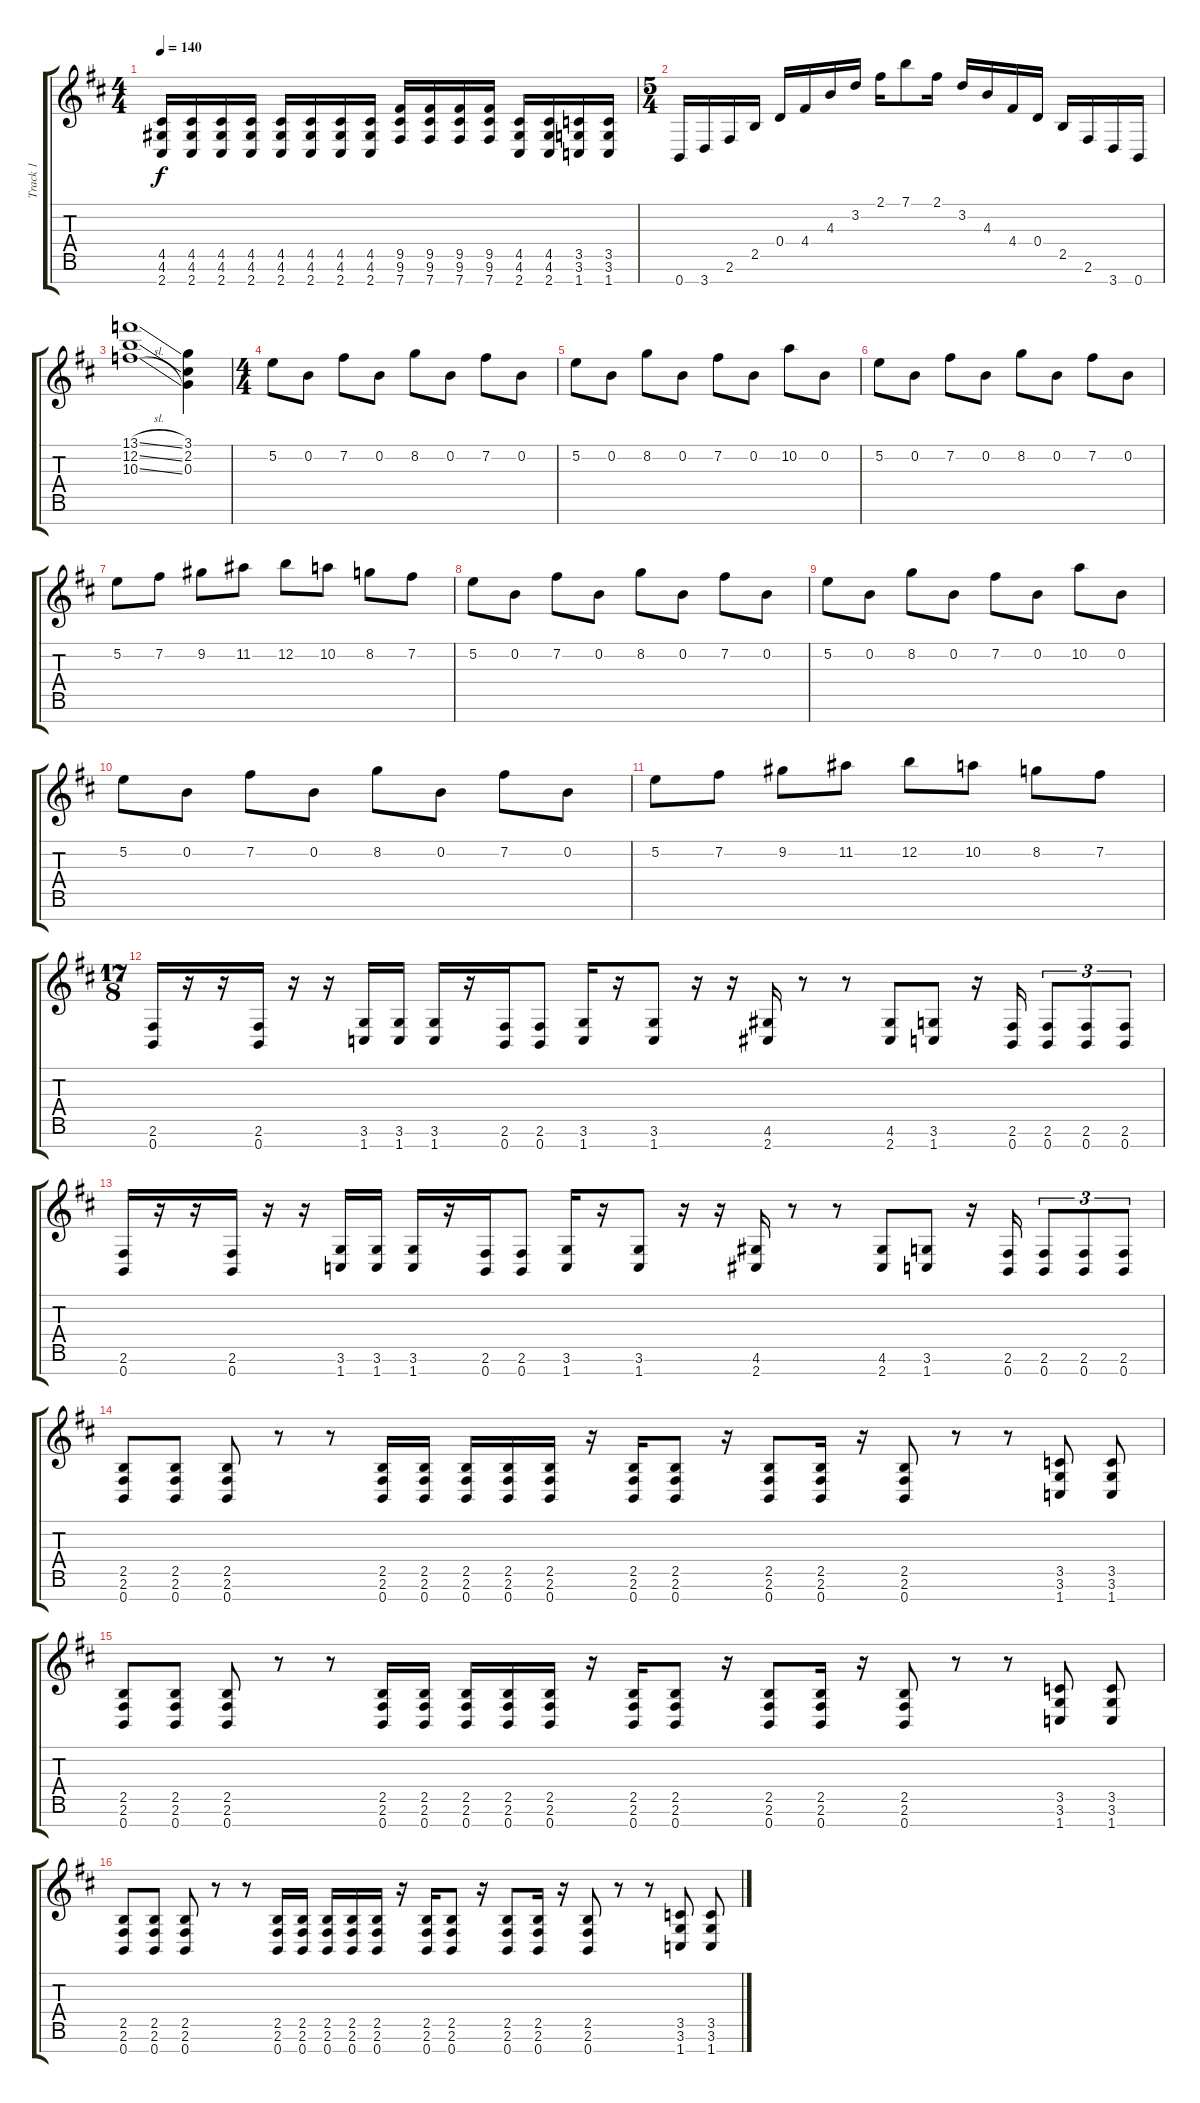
\track ("Track 1" "Track 1") {instrument overdrivenguitar}
\staff {score tabs}
\tuning (E4 B3 G3 D3 A2 E2 B1) {hide}
\ts (4 4)
\tempo 140
\clef g2
\ks bminor
(4.5 4.6 2.7).16{dy f} (4.5 4.6 2.7).16 (4.5 4.6 2.7).16 (4.5 4.6 2.7).16 (4.5 4.6 2.7).16 (4.5 4.6 2.7).16 (4.5 4.6 2.7).16 (4.5 4.6 2.7).16 (9.5 9.6 7.7).16 (9.5 9.6 7.7).16 (9.5 9.6 7.7).16 (9.5 9.6 7.7).16 (4.5 4.6 2.7).16 (4.5 4.6 2.7).16 (3.5 3.6 1.7).16 (3.5 3.6 1.7).16 |
\ts (5 4)
0.7.16 3.7.16 2.6.16 2.5.16 0.4.16 4.4.16 4.3.16 3.2.16 2.1.16 7.1.8 2.1.16 3.2.16 4.3.16 4.4.16 0.4.16 2.5.16 2.6.16 3.7.16 0.7.16 |
(13.1{sl} 12.2{sl} 10.3{sl}).1 (3.1 2.2 0.3).4 |
\ts (4 4)
5.2.8 0.2.8 7.2.8 0.2.8 8.2.8 0.2.8 7.2.8 0.2.8 |
5.2.8 0.2.8 8.2.8 0.2.8 7.2.8 0.2.8 10.2.8 0.2.8 |
5.2.8 0.2.8 7.2.8 0.2.8 8.2.8 0.2.8 7.2.8 0.2.8 |
5.2.8 7.2.8 9.2.8 11.2.8 12.2.8 10.2.8 8.2.8 7.2.8 |
5.2.8 0.2.8 7.2.8 0.2.8 8.2.8 0.2.8 7.2.8 0.2.8 |
5.2.8 0.2.8 8.2.8 0.2.8 7.2.8 0.2.8 10.2.8 0.2.8 |
5.2.8 0.2.8 7.2.8 0.2.8 8.2.8 0.2.8 7.2.8 0.2.8 |
5.2.8 7.2.8 9.2.8 11.2.8 12.2.8 10.2.8 8.2.8 7.2.8 |
\ts (17 8)
(2.6 0.7).16 r.16 r.16 (2.6 0.7).16 r.16 r.16 (3.6 1.7).16 (3.6 1.7).16 (3.6 1.7).16 r.16 (2.6 0.7).16 (2.6 0.7).8 (3.6 1.7).16 r.16 (3.6 1.7).8 r.16 r.16 (4.6 2.7).16 r.8 r.8 (4.6 2.7).8 (3.6 1.7).8 r.16 (2.6 0.7).16 (2.6 0.7).8{tu (3 2)} (2.6 0.7).8{tu (3 2)} (2.6 0.7).8{tu (3 2)} |
(2.6 0.7).16 r.16 r.16 (2.6 0.7).16 r.16 r.16 (3.6 1.7).16 (3.6 1.7).16 (3.6 1.7).16 r.16 (2.6 0.7).16 (2.6 0.7).8 (3.6 1.7).16 r.16 (3.6 1.7).8 r.16 r.16 (4.6 2.7).16 r.8 r.8 (4.6 2.7).8 (3.6 1.7).8 r.16 (2.6 0.7).16 (2.6 0.7).8{tu (3 2)} (2.6 0.7).8{tu (3 2)} (2.6 0.7).8{tu (3 2)} |
(2.5 2.6 0.7).8 (2.5 2.6 0.7).8 (2.5 2.6 0.7).8 r.8 r.8 (2.5 2.6 0.7).16 (2.5 2.6 0.7).16 (2.5 2.6 0.7).16 (2.5 2.6 0.7).16 (2.5 2.6 0.7).16 r.16 (2.5 2.6 0.7).16 (2.5 2.6 0.7).8 r.16 (2.5 2.6 0.7).8 (2.5 2.6 0.7).16 r.16 (2.5 2.6 0.7).8 r.8 r.8 (3.5 3.6 1.7).8 (3.5 3.6 1.7).8 |
(2.5 2.6 0.7).8 (2.5 2.6 0.7).8 (2.5 2.6 0.7).8 r.8 r.8 (2.5 2.6 0.7).16 (2.5 2.6 0.7).16 (2.5 2.6 0.7).16 (2.5 2.6 0.7).16 (2.5 2.6 0.7).16 r.16 (2.5 2.6 0.7).16 (2.5 2.6 0.7).8 r.16 (2.5 2.6 0.7).8 (2.5 2.6 0.7).16 r.16 (2.5 2.6 0.7).8 r.8 r.8 (3.5 3.6 1.7).8 (3.5 3.6 1.7).8 |
(2.5 2.6 0.7).8 (2.5 2.6 0.7).8 (2.5 2.6 0.7).8 r.8 r.8 (2.5 2.6 0.7).16 (2.5 2.6 0.7).16 (2.5 2.6 0.7).16 (2.5 2.6 0.7).16 (2.5 2.6 0.7).16 r.16 (2.5 2.6 0.7).16 (2.5 2.6 0.7).8 r.16 (2.5 2.6 0.7).8 (2.5 2.6 0.7).16 r.16 (2.5 2.6 0.7).8 r.8 r.8 (3.5 3.6 1.7).8 (3.5 3.6 1.7).8
